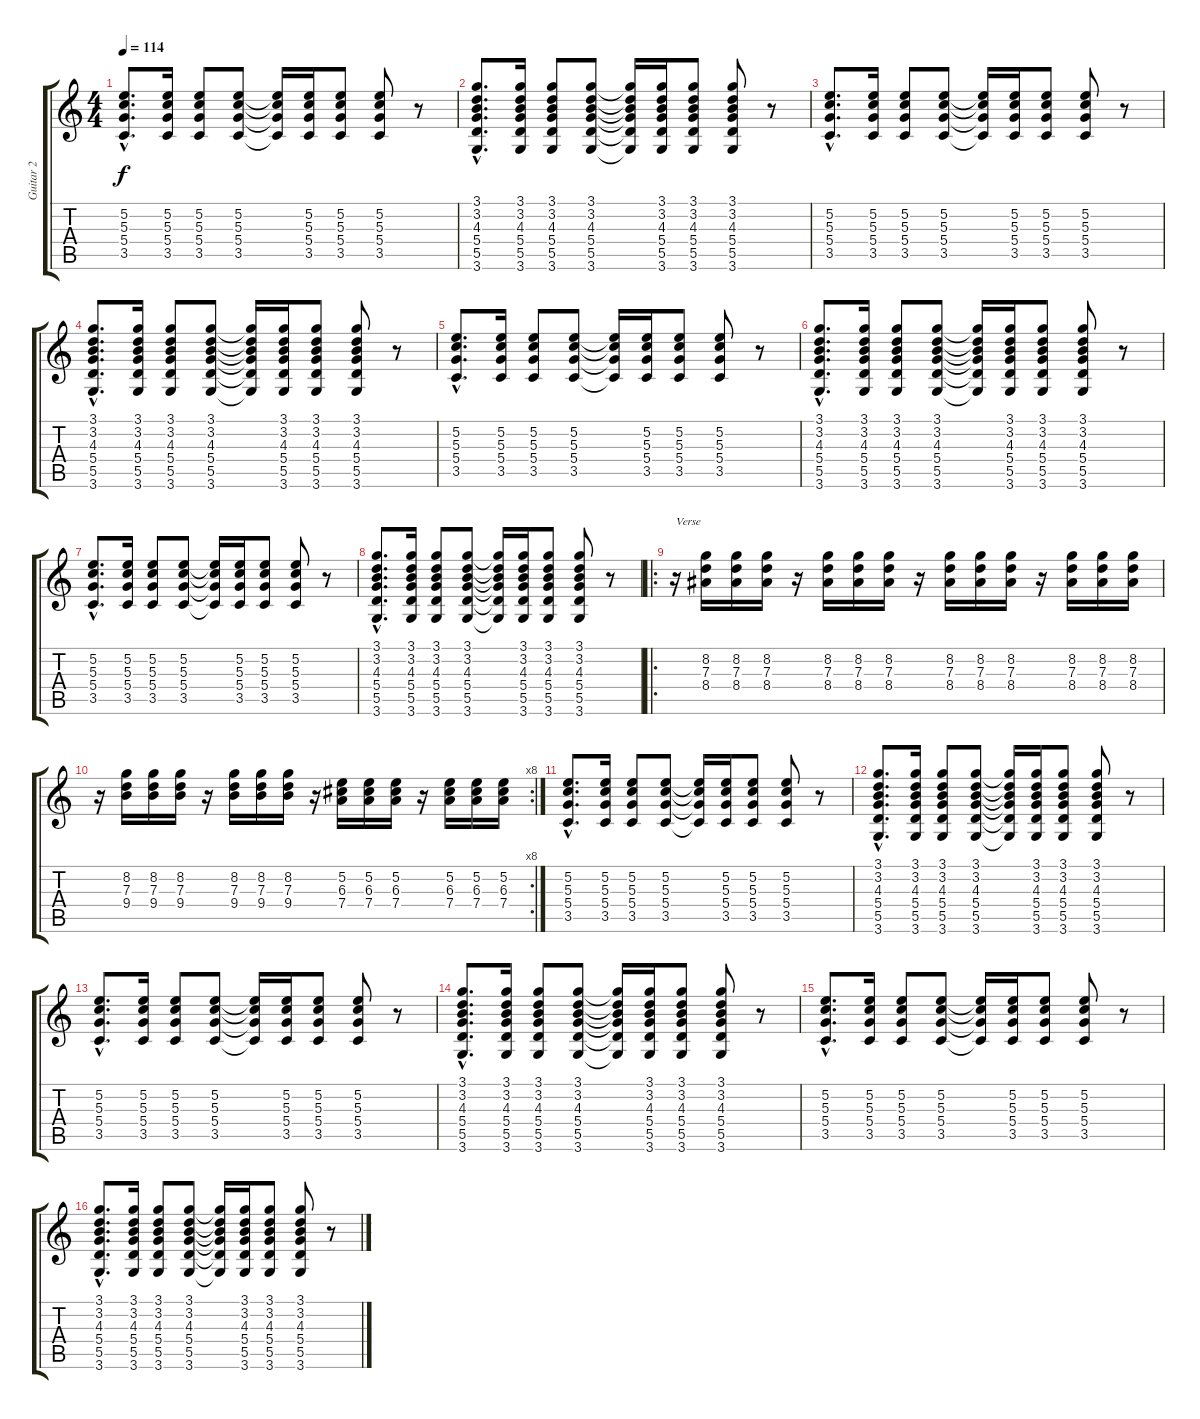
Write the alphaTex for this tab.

\track ("Guitar 2" "Guitar 2") {instrument electricguitarclean}
\staff {score tabs}
\tuning (E4 B3 G3 D3 A2 E2) {hide}
\ts (4 4)
\tempo 114
\clef g2
\ks c
(5.2{hac} 5.3{hac} 5.4{hac} 3.5{hac}).8{d dy f} (5.2 5.3 5.4 3.5).16 (5.2 5.3 5.4 3.5).8 (5.2 5.3 5.4 3.5).8 (5.2{t} 5.3{t} 5.4{t} 3.5{t}).16 (5.2 5.3 5.4 3.5).16 (5.2 5.3 5.4 3.5).8 (5.2 5.3 5.4 3.5).8 r.8 |
(3.1{hac} 3.2{hac} 4.3{hac} 5.4{hac} 5.5{hac} 3.6{hac}).8{d} (3.1 3.2 4.3 5.4 5.5 3.6).16 (3.1 3.2 4.3 5.4 5.5 3.6).8 (3.1 3.2 4.3 5.4 5.5 3.6).8 (3.1{t} 3.2{t} 4.3{t} 5.4{t} 5.5{t} 3.6{t}).16 (3.1 3.2 4.3 5.4 5.5 3.6).16 (3.1 3.2 4.3 5.4 5.5 3.6).8 (3.1 3.2 4.3 5.4 5.5 3.6).8 r.8 |
(5.2{hac} 5.3{hac} 5.4{hac} 3.5{hac}).8{d} (5.2 5.3 5.4 3.5).16 (5.2 5.3 5.4 3.5).8 (5.2 5.3 5.4 3.5).8 (5.2{t} 5.3{t} 5.4{t} 3.5{t}).16 (5.2 5.3 5.4 3.5).16 (5.2 5.3 5.4 3.5).8 (5.2 5.3 5.4 3.5).8 r.8 |
(3.1{hac} 3.2{hac} 4.3{hac} 5.4{hac} 5.5{hac} 3.6{hac}).8{d} (3.1 3.2 4.3 5.4 5.5 3.6).16 (3.1 3.2 4.3 5.4 5.5 3.6).8 (3.1 3.2 4.3 5.4 5.5 3.6).8 (3.1{t} 3.2{t} 4.3{t} 5.4{t} 5.5{t} 3.6{t}).16 (3.1 3.2 4.3 5.4 5.5 3.6).16 (3.1 3.2 4.3 5.4 5.5 3.6).8 (3.1 3.2 4.3 5.4 5.5 3.6).8 r.8 |
(5.2{hac} 5.3{hac} 5.4{hac} 3.5{hac}).8{d} (5.2 5.3 5.4 3.5).16 (5.2 5.3 5.4 3.5).8 (5.2 5.3 5.4 3.5).8 (5.2{t} 5.3{t} 5.4{t} 3.5{t}).16 (5.2 5.3 5.4 3.5).16 (5.2 5.3 5.4 3.5).8 (5.2 5.3 5.4 3.5).8 r.8 |
(3.1{hac} 3.2{hac} 4.3{hac} 5.4{hac} 5.5{hac} 3.6{hac}).8{d} (3.1 3.2 4.3 5.4 5.5 3.6).16 (3.1 3.2 4.3 5.4 5.5 3.6).8 (3.1 3.2 4.3 5.4 5.5 3.6).8 (3.1{t} 3.2{t} 4.3{t} 5.4{t} 5.5{t} 3.6{t}).16 (3.1 3.2 4.3 5.4 5.5 3.6).16 (3.1 3.2 4.3 5.4 5.5 3.6).8 (3.1 3.2 4.3 5.4 5.5 3.6).8 r.8 |
(5.2{hac} 5.3{hac} 5.4{hac} 3.5{hac}).8{d} (5.2 5.3 5.4 3.5).16 (5.2 5.3 5.4 3.5).8 (5.2 5.3 5.4 3.5).8 (5.2{t} 5.3{t} 5.4{t} 3.5{t}).16 (5.2 5.3 5.4 3.5).16 (5.2 5.3 5.4 3.5).8 (5.2 5.3 5.4 3.5).8 r.8 |
(3.1{hac} 3.2{hac} 4.3{hac} 5.4{hac} 5.5{hac} 3.6{hac}).8{d} (3.1 3.2 4.3 5.4 5.5 3.6).16 (3.1 3.2 4.3 5.4 5.5 3.6).8 (3.1 3.2 4.3 5.4 5.5 3.6).8 (3.1{t} 3.2{t} 4.3{t} 5.4{t} 5.5{t} 3.6{t}).16 (3.1 3.2 4.3 5.4 5.5 3.6).16 (3.1 3.2 4.3 5.4 5.5 3.6).8 (3.1 3.2 4.3 5.4 5.5 3.6).8 r.8 |
\ro
r.16{txt "Verse"} (8.2 7.3 8.4).16 (8.2 7.3 8.4).16 (8.2 7.3 8.4).16 r.16 (8.2 7.3 8.4).16 (8.2 7.3 8.4).16 (8.2 7.3 8.4).16 r.16 (8.2 7.3 8.4).16 (8.2 7.3 8.4).16 (8.2 7.3 8.4).16 r.16 (8.2 7.3 8.4).16 (8.2 7.3 8.4).16 (8.2 7.3 8.4).16 |
\rc 8
r.16 (8.2 7.3 9.4).16 (8.2 7.3 9.4).16 (8.2 7.3 9.4).16 r.16 (8.2 7.3 9.4).16 (8.2 7.3 9.4).16 (8.2 7.3 9.4).16 r.16 (5.2 6.3 7.4).16 (5.2 6.3 7.4).16 (5.2 6.3 7.4).16 r.16 (5.2 6.3 7.4).16 (5.2 6.3 7.4).16 (5.2 6.3 7.4).16 |
(5.2{hac} 5.3{hac} 5.4{hac} 3.5{hac}).8{d} (5.2 5.3 5.4 3.5).16 (5.2 5.3 5.4 3.5).8 (5.2 5.3 5.4 3.5).8 (5.2{t} 5.3{t} 5.4{t} 3.5{t}).16 (5.2 5.3 5.4 3.5).16 (5.2 5.3 5.4 3.5).8 (5.2 5.3 5.4 3.5).8 r.8 |
(3.1{hac} 3.2{hac} 4.3{hac} 5.4{hac} 5.5{hac} 3.6{hac}).8{d} (3.1 3.2 4.3 5.4 5.5 3.6).16 (3.1 3.2 4.3 5.4 5.5 3.6).8 (3.1 3.2 4.3 5.4 5.5 3.6).8 (3.1{t} 3.2{t} 4.3{t} 5.4{t} 5.5{t} 3.6{t}).16 (3.1 3.2 4.3 5.4 5.5 3.6).16 (3.1 3.2 4.3 5.4 5.5 3.6).8 (3.1 3.2 4.3 5.4 5.5 3.6).8 r.8 |
(5.2{hac} 5.3{hac} 5.4{hac} 3.5{hac}).8{d} (5.2 5.3 5.4 3.5).16 (5.2 5.3 5.4 3.5).8 (5.2 5.3 5.4 3.5).8 (5.2{t} 5.3{t} 5.4{t} 3.5{t}).16 (5.2 5.3 5.4 3.5).16 (5.2 5.3 5.4 3.5).8 (5.2 5.3 5.4 3.5).8 r.8 |
(3.1{hac} 3.2{hac} 4.3{hac} 5.4{hac} 5.5{hac} 3.6{hac}).8{d} (3.1 3.2 4.3 5.4 5.5 3.6).16 (3.1 3.2 4.3 5.4 5.5 3.6).8 (3.1 3.2 4.3 5.4 5.5 3.6).8 (3.1{t} 3.2{t} 4.3{t} 5.4{t} 5.5{t} 3.6{t}).16 (3.1 3.2 4.3 5.4 5.5 3.6).16 (3.1 3.2 4.3 5.4 5.5 3.6).8 (3.1 3.2 4.3 5.4 5.5 3.6).8 r.8 |
(5.2{hac} 5.3{hac} 5.4{hac} 3.5{hac}).8{d} (5.2 5.3 5.4 3.5).16 (5.2 5.3 5.4 3.5).8 (5.2 5.3 5.4 3.5).8 (5.2{t} 5.3{t} 5.4{t} 3.5{t}).16 (5.2 5.3 5.4 3.5).16 (5.2 5.3 5.4 3.5).8 (5.2 5.3 5.4 3.5).8 r.8 |
(3.1{hac} 3.2{hac} 4.3{hac} 5.4{hac} 5.5{hac} 3.6{hac}).8{d} (3.1 3.2 4.3 5.4 5.5 3.6).16 (3.1 3.2 4.3 5.4 5.5 3.6).8 (3.1 3.2 4.3 5.4 5.5 3.6).8 (3.1{t} 3.2{t} 4.3{t} 5.4{t} 5.5{t} 3.6{t}).16 (3.1 3.2 4.3 5.4 5.5 3.6).16 (3.1 3.2 4.3 5.4 5.5 3.6).8 (3.1 3.2 4.3 5.4 5.5 3.6).8 r.8
